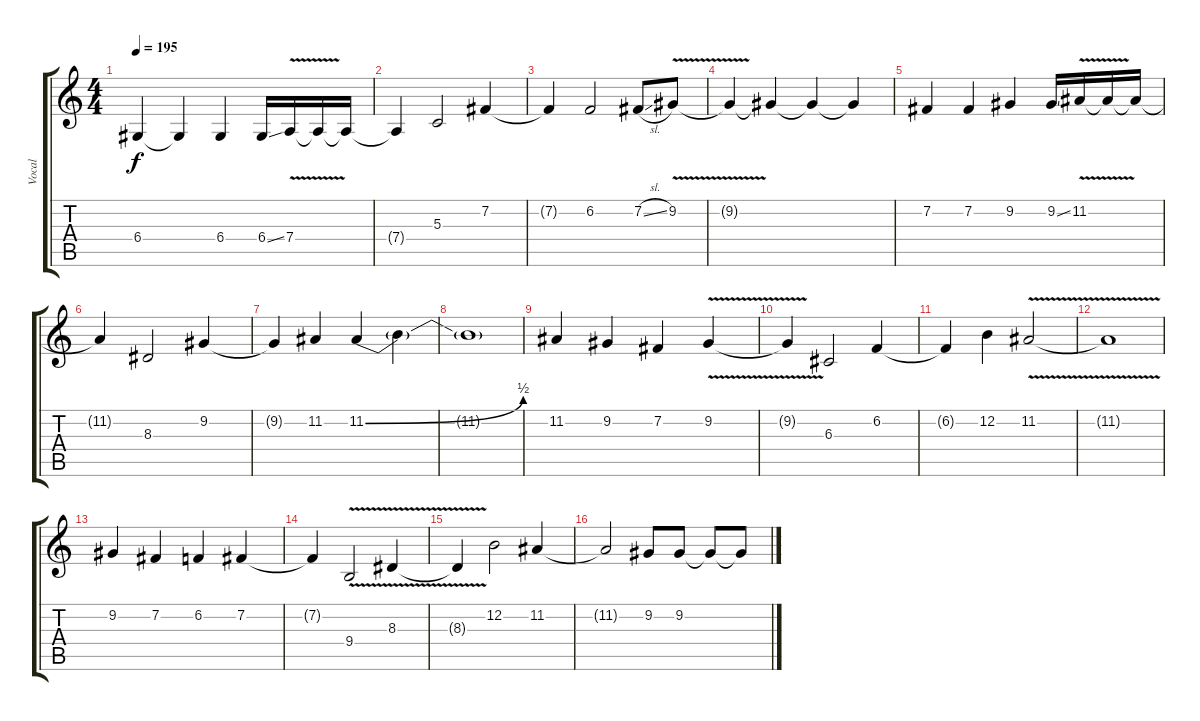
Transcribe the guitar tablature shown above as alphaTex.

\track ("Vocal" "Vocal") {instrument synthstrings1}
\staff {score tabs}
\tuning (E4 B3 G3 D3 A2 E2) {hide}
\ts (4 4)
\tempo 195
\clef g2
\ks c
6.4{t}.4{dy f} 6.4{t}.4 6.4.4 6.4{ss}.16 7.4{v}.16 7.4{t}.16 7.4{t}.16 |
7.4{t}.4 5.3.2 7.2.4 |
7.2{t}.4 6.2.2 7.2{sl}.8 9.2{v}.8 |
9.2{t}.4 9.2{t}.4 9.2{t}.4 9.2{t}.4 |
7.2.4 7.2.4 9.2.4 9.2{ss}.16 11.2{v}.16 11.2{t}.16 11.2{t}.16 |
11.2{t}.4 8.3.2 9.2.4 |
9.2{t}.4 11.2.4 11.2{be (bend 0 0 60 2)}.4 11.2{t}.4 |
11.2{t}.1 |
11.2.4 9.2.4 7.2.4 9.2{v}.4 |
9.2{t}.4 6.3.2 6.2.4 |
6.2{t}.4 12.2.4 11.2{v}.2 |
11.2{t}.1 |
9.2.4 7.2.4 6.2.4 7.2.4 |
7.2{t}.4 9.4{v}.2 8.3{v}.4 |
8.3{t}.4 12.2.2 11.2.4 |
11.2{t}.2 9.2.8 9.2.8 9.2{t}.8 9.2{t}.8
